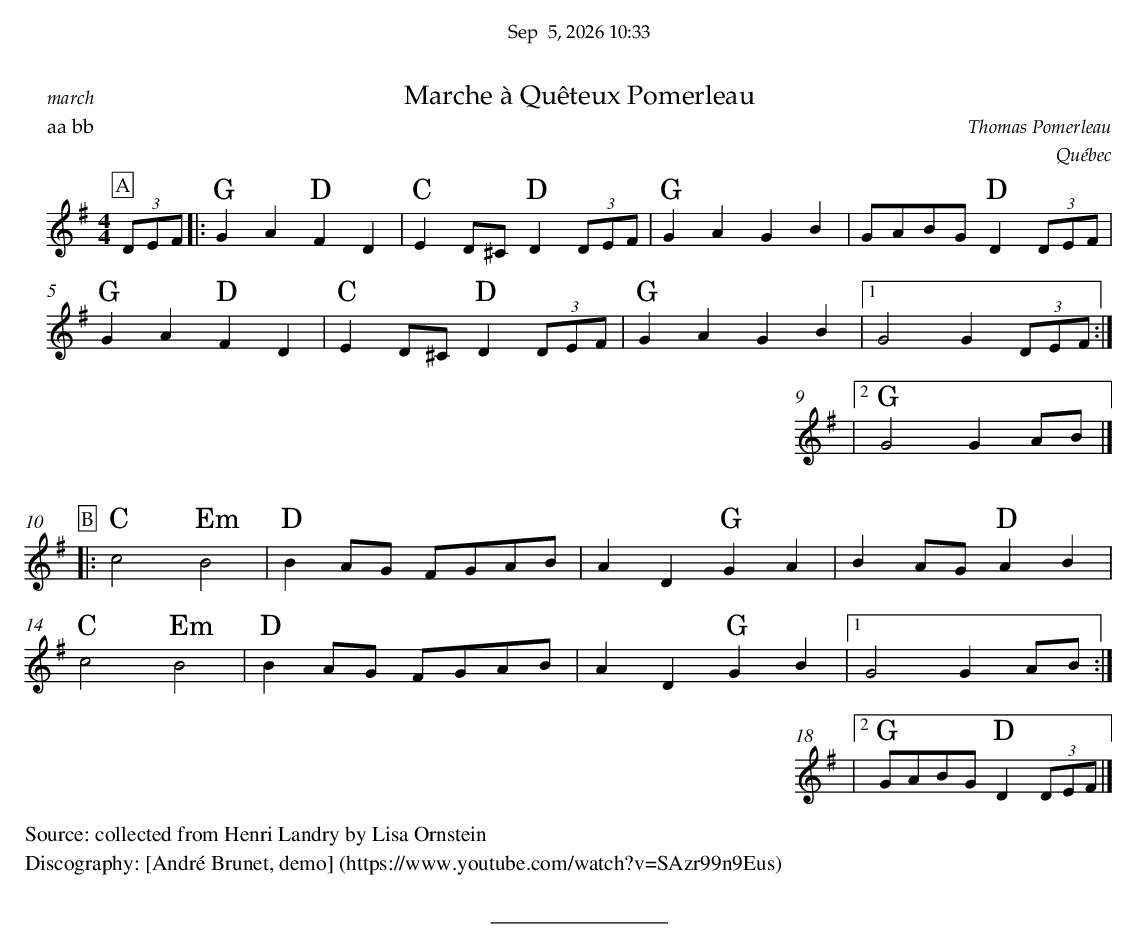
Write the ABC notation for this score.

X:1
T:Marche à Quêteux Pomerleau
C:Thomas Pomerleau
O:Québec
P:aa bb
M:4/4
L:1/8
K:Gmaj
P:A
(3DEF |: "G"G2 A2 "D"F2 D2 | "C"E2 D^C "D"D2 (3DEF | "G"G2 A2 G2 B2 | GABG "D"D2 (3DEF |
"G"G2 A2 "D"F2 D2 | "C"E2 D^C "D"D2 (3DEF | "G" G2 A2 G2 B2 |1 G4 G2(3DEF :|
|2 "G"G4 G2 AB |]
%%vskip 0.5cm
P:B
|: "C"c4 "Em"B4 | "D"B2 AG FGAB | A2 D2 "G" G2 A2 | B2 AG "D"A2 B2 |
"C"c4 "Em"B4 | "D"B2 AG FGAB |A2 D2 "G" G2 B2 |1 G4 G2 AB:|
|2"G"GABG "D"D2 (3DEF|]
